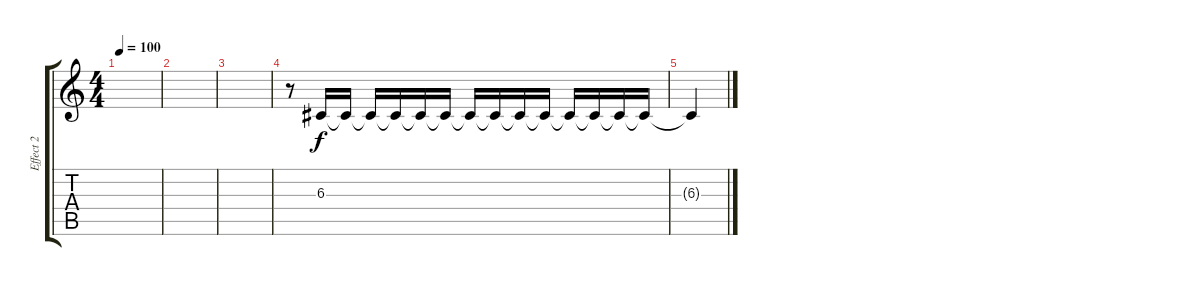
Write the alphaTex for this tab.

\track ("Effect 2" "Effect 2") {instrument fx2soundtrack}
\staff {score tabs}
\tuning (E4 B3 G3 D3 A2 E2) {hide}
\ts (4 4)
\tempo 100
\clef g2
\ks c
|
|
|
r.8 6.3.16{volume 6} 6.3{t}.16{dy f volume 7} 6.3{t}.16{volume 8} 6.3{t}.16{volume 9} 6.3{t}.16{volume 10} 6.3{t}.16{volume 11} 6.3{t}.16{volume 12} 6.3{t}.16{volume 13} 6.3{t}.16{volume 14} 6.3{t}.16{volume 15} 6.3{t}.16{volume 16} 6.3{t}.16 6.3{t}.16 6.3{t}.16 |
6.3{t}.4
